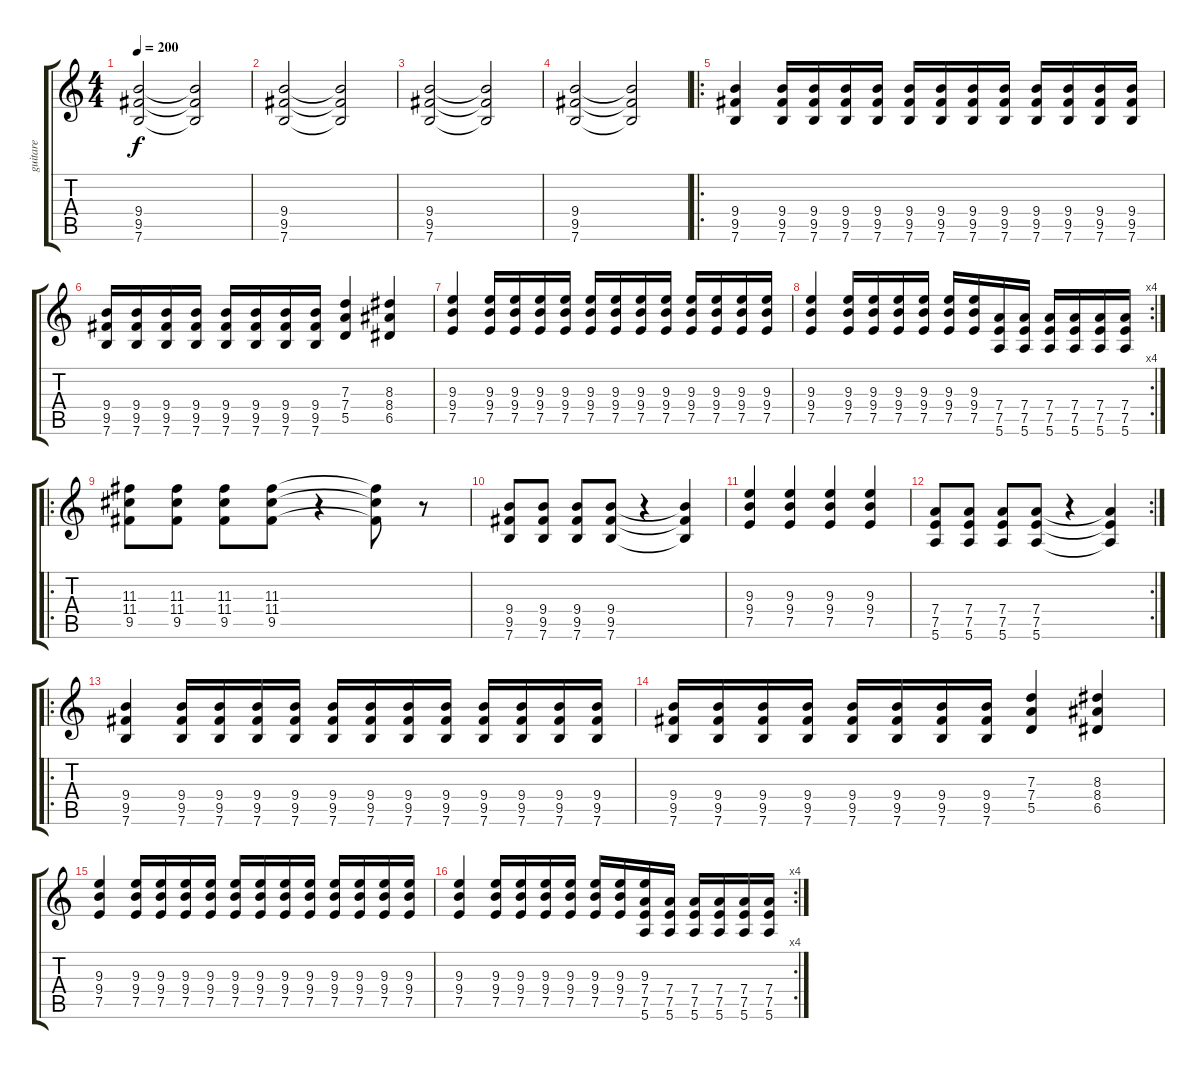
\track ("guitare" "guitare") {instrument distortionguitar}
\staff {score tabs}
\tuning (E4 B3 G3 D3 A2 E2) {hide}
\ts (4 4)
\tempo 200
\clef g2
\ks c
(9.4 9.5 7.6).2{dy f instrument distortionguitar} (9.4{t} 9.5{t} 7.6{t}).2 |
(9.4 9.5 7.6).2 (9.4{t} 9.5{t} 7.6{t}).2 |
(9.4 9.5 7.6).2 (9.4{t} 9.5{t} 7.6{t}).2 |
(9.4 9.5 7.6).2 (9.4{t} 9.5{t} 7.6{t}).2 |
\ro
(9.4 9.5 7.6).4 (9.4 9.5 7.6).16 (9.4 9.5 7.6).16 (9.4 9.5 7.6).16 (9.4 9.5 7.6).16 (9.4 9.5 7.6).16 (9.4 9.5 7.6).16 (9.4 9.5 7.6).16 (9.4 9.5 7.6).16 (9.4 9.5 7.6).16 (9.4 9.5 7.6).16 (9.4 9.5 7.6).16 (9.4 9.5 7.6).16 |
(9.4 9.5 7.6).16 (9.4 9.5 7.6).16 (9.4 9.5 7.6).16 (9.4 9.5 7.6).16 (9.4 9.5 7.6).16 (9.4 9.5 7.6).16 (9.4 9.5 7.6).16 (9.4 9.5 7.6).16 (7.3 7.4 5.5).4 (8.3 8.4 6.5).4 |
(9.3 9.4 7.5).4 (9.3 9.4 7.5).16 (9.3 9.4 7.5).16 (9.3 9.4 7.5).16 (9.3 9.4 7.5).16 (9.3 9.4 7.5).16 (9.3 9.4 7.5).16 (9.3 9.4 7.5).16 (9.3 9.4 7.5).16 (9.3 9.4 7.5).16 (9.3 9.4 7.5).16 (9.3 9.4 7.5).16 (9.3 9.4 7.5).16 |
\rc 4
(9.3 9.4 7.5).4 (9.3 9.4 7.5).16 (9.3 9.4 7.5).16 (9.3 9.4 7.5).16 (9.3 9.4 7.5).16 (9.3 9.4 7.5).16 (9.3 9.4 7.5).16 (7.4 7.5 5.6).16 (7.4 7.5 5.6).16 (7.4 7.5 5.6).16 (7.4 7.5 5.6).16 (7.4 7.5 5.6).16 (7.4 7.5 5.6).16 |
\ro
(11.3 11.4 9.5).8 (11.3 11.4 9.5).8 (11.3 11.4 9.5).8 (11.3 11.4 9.5).8 r.4 (11.3{t} 11.4{t} 9.5{t}).8 r.8 |
(9.4 9.5 7.6).8 (9.4 9.5 7.6).8 (9.4 9.5 7.6).8 (9.4 9.5 7.6).8 r.4 (9.4{t} 9.5{t} 7.6{t}).4 |
(9.3 9.4 7.5).4 (9.3 9.4 7.5).4 (9.3 9.4 7.5).4 (9.3 9.4 7.5).4 |
\rc 2
(7.4 7.5 5.6).8 (7.4 7.5 5.6).8 (7.4 7.5 5.6).8 (7.4 7.5 5.6).8 r.4 (7.4{t} 7.5{t} 5.6{t}).4 |
\ro
(9.4 9.5 7.6).4 (9.4 9.5 7.6).16 (9.4 9.5 7.6).16 (9.4 9.5 7.6).16 (9.4 9.5 7.6).16 (9.4 9.5 7.6).16 (9.4 9.5 7.6).16 (9.4 9.5 7.6).16 (9.4 9.5 7.6).16 (9.4 9.5 7.6).16 (9.4 9.5 7.6).16 (9.4 9.5 7.6).16 (9.4 9.5 7.6).16 |
(9.4 9.5 7.6).16 (9.4 9.5 7.6).16 (9.4 9.5 7.6).16 (9.4 9.5 7.6).16 (9.4 9.5 7.6).16 (9.4 9.5 7.6).16 (9.4 9.5 7.6).16 (9.4 9.5 7.6).16 (7.3 7.4 5.5).4 (8.3 8.4 6.5).4 |
(9.3 9.4 7.5).4 (9.3 9.4 7.5).16 (9.3 9.4 7.5).16 (9.3 9.4 7.5).16 (9.3 9.4 7.5).16 (9.3 9.4 7.5).16 (9.3 9.4 7.5).16 (9.3 9.4 7.5).16 (9.3 9.4 7.5).16 (9.3 9.4 7.5).16 (9.3 9.4 7.5).16 (9.3 9.4 7.5).16 (9.3 9.4 7.5).16 |
\rc 4
(9.3 9.4 7.5).4 (9.3 9.4 7.5).16 (9.3 9.4 7.5).16 (9.3 9.4 7.5).16 (9.3 9.4 7.5).16 (9.3 9.4 7.5).16 (9.3 9.4 7.5).16 (9.3 7.4 7.5 5.6).16 (7.4 7.5 5.6).16 (7.4 7.5 5.6).16 (7.4 7.5 5.6).16 (7.4 7.5 5.6).16 (7.4 7.5 5.6).16
